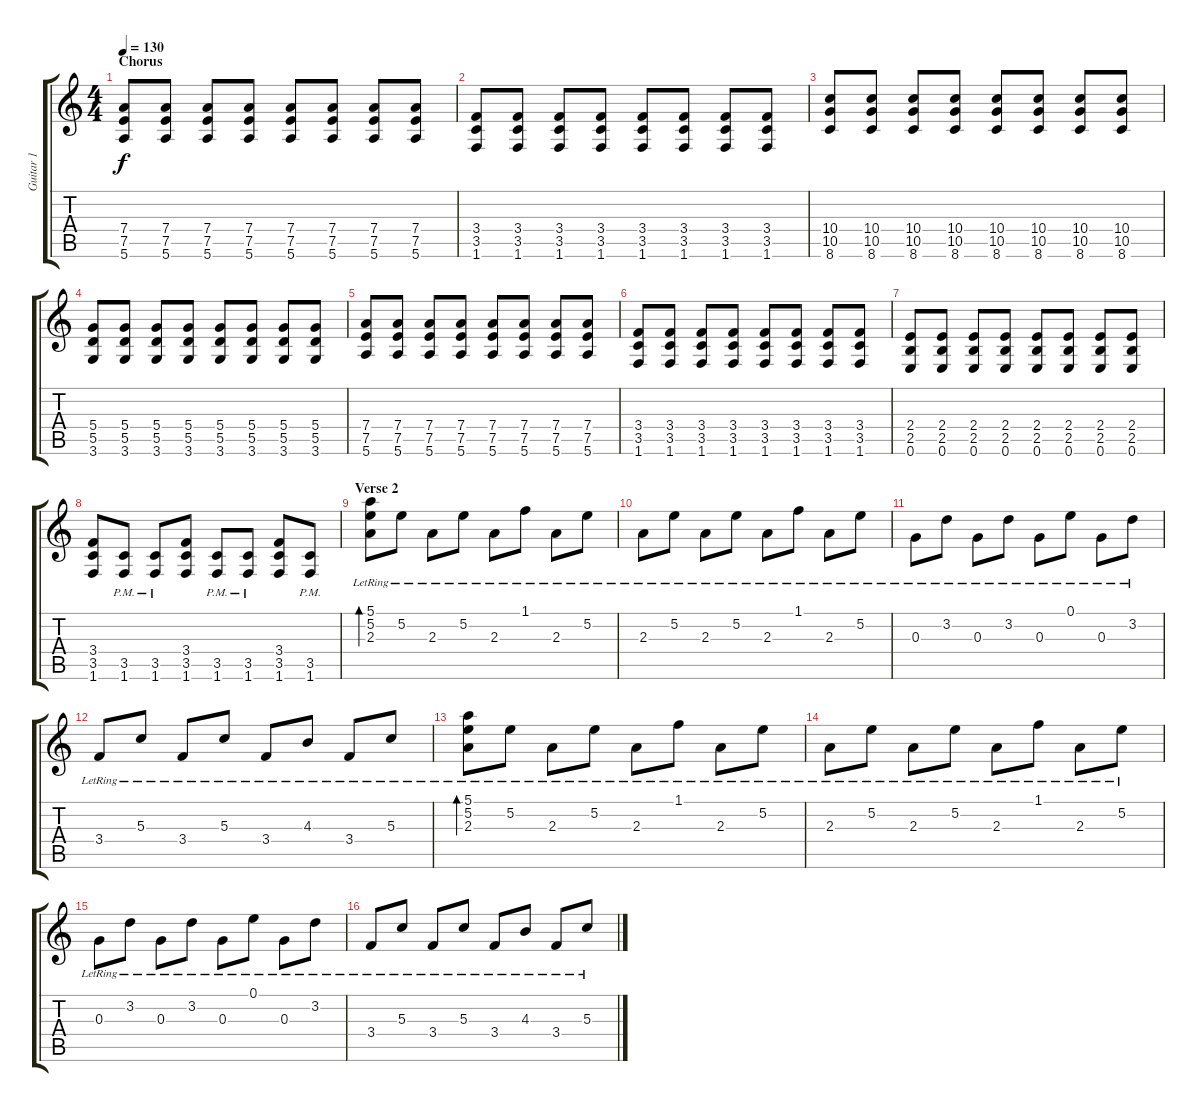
\track ("Guitar 1" "Guitar 1") {instrument acousticguitarsteel}
\staff {score tabs}
\tuning (E4 B3 G3 D3 A2 E2) {hide}
\ts (4 4)
\section ("" "Chorus")
\tempo 130
\clef g2
\ks c
(7.4 7.5 5.6).8{dy f balance 8 instrument distortionguitar} (7.4 7.5 5.6).8{balance 8 instrument distortionguitar} (7.4 7.5 5.6).8{balance 8 instrument distortionguitar} (7.4 7.5 5.6).8{balance 8 instrument distortionguitar} (7.4 7.5 5.6).8{balance 8 instrument distortionguitar} (7.4 7.5 5.6).8{balance 8 instrument distortionguitar} (7.4 7.5 5.6).8{balance 8 instrument distortionguitar} (7.4 7.5 5.6).8{balance 8 instrument distortionguitar} |
(3.4 3.5 1.6).8{balance 8 instrument distortionguitar} (3.4 3.5 1.6).8{balance 8 instrument distortionguitar} (3.4 3.5 1.6).8{balance 8 instrument distortionguitar} (3.4 3.5 1.6).8{balance 8 instrument distortionguitar} (3.4 3.5 1.6).8{balance 8 instrument distortionguitar} (3.4 3.5 1.6).8{balance 8 instrument distortionguitar} (3.4 3.5 1.6).8{balance 8 instrument distortionguitar} (3.4 3.5 1.6).8{balance 8 instrument distortionguitar} |
(10.4 10.5 8.6).8{balance 8 instrument distortionguitar} (10.4 10.5 8.6).8{balance 8 instrument distortionguitar} (10.4 10.5 8.6).8{balance 8 instrument distortionguitar} (10.4 10.5 8.6).8{balance 8 instrument distortionguitar} (10.4 10.5 8.6).8{balance 8 instrument distortionguitar} (10.4 10.5 8.6).8{balance 8 instrument distortionguitar} (10.4 10.5 8.6).8{balance 8 instrument distortionguitar} (10.4 10.5 8.6).8{balance 8 instrument distortionguitar} |
(5.4 5.5 3.6).8{balance 8 instrument distortionguitar} (5.4 5.5 3.6).8{balance 8 instrument distortionguitar} (5.4 5.5 3.6).8{balance 8 instrument distortionguitar} (5.4 5.5 3.6).8{balance 8 instrument distortionguitar} (5.4 5.5 3.6).8{balance 8 instrument distortionguitar} (5.4 5.5 3.6).8{balance 8 instrument distortionguitar} (5.4 5.5 3.6).8{balance 8 instrument distortionguitar} (5.4 5.5 3.6).8{balance 8 instrument distortionguitar} |
(7.4 7.5 5.6).8{balance 8 instrument distortionguitar} (7.4 7.5 5.6).8{balance 8 instrument distortionguitar} (7.4 7.5 5.6).8{balance 8 instrument distortionguitar} (7.4 7.5 5.6).8{balance 8 instrument distortionguitar} (7.4 7.5 5.6).8{balance 8 instrument distortionguitar} (7.4 7.5 5.6).8{balance 8 instrument distortionguitar} (7.4 7.5 5.6).8{balance 8 instrument distortionguitar} (7.4 7.5 5.6).8{balance 8 instrument distortionguitar} |
(3.4 3.5 1.6).8{balance 8 instrument distortionguitar} (3.4 3.5 1.6).8{balance 8 instrument distortionguitar} (3.4 3.5 1.6).8{balance 8 instrument distortionguitar} (3.4 3.5 1.6).8{balance 8 instrument distortionguitar} (3.4 3.5 1.6).8{balance 8 instrument distortionguitar} (3.4 3.5 1.6).8{balance 8 instrument distortionguitar} (3.4 3.5 1.6).8{balance 8 instrument distortionguitar} (3.4 3.5 1.6).8{balance 8 instrument distortionguitar} |
(2.4 2.5 0.6).8{balance 8 instrument distortionguitar} (2.4 2.5 0.6).8{balance 8 instrument distortionguitar} (2.4 2.5 0.6).8{balance 8 instrument distortionguitar} (2.4 2.5 0.6).8{balance 8 instrument distortionguitar} (2.4 2.5 0.6).8{balance 8 instrument distortionguitar} (2.4 2.5 0.6).8{balance 8 instrument distortionguitar} (2.4 2.5 0.6).8{balance 8 instrument distortionguitar} (2.4 2.5 0.6).8{balance 8 instrument distortionguitar} |
(3.4 3.5 1.6).8{balance 8 instrument distortionguitar} (3.5{pm} 1.6).8{balance 8 instrument distortionguitar} (3.5{pm} 1.6).8{balance 8 instrument distortionguitar} (3.4 3.5 1.6).8{balance 8 instrument distortionguitar} (3.5{pm} 1.6).8{balance 8 instrument distortionguitar} (3.5{pm} 1.6).8{balance 8 instrument distortionguitar} (3.4 3.5 1.6).8{balance 8 instrument distortionguitar} (3.5{pm} 1.6).8{balance 8 instrument distortionguitar} |
\section ("" "Verse 2")
(5.1{lr} 5.2 2.3{lr}).8{bd 480 balance 0 instrument acousticguitarsteel} 5.2{lr}.8 2.3{lr}.8 5.2{lr}.8 2.3{lr}.8 1.1{lr}.8 2.3{lr}.8 5.2{lr}.8 |
2.3{lr}.8 5.2{lr}.8 2.3{lr}.8 5.2{lr}.8 2.3{lr}.8 1.1{lr}.8 2.3{lr}.8 5.2{lr}.8 |
0.3{lr}.8 3.2{lr}.8 0.3{lr}.8 3.2{lr}.8 0.3{lr}.8 0.1{lr}.8 0.3{lr}.8 3.2{lr}.8 |
3.4{lr}.8 5.3{lr}.8 3.4{lr}.8 5.3{lr}.8 3.4{lr}.8 4.3{lr}.8 3.4{lr}.8 5.3{lr}.8 |
(5.1{lr} 5.2 2.3{lr}).8{bd 480 balance 0} 5.2{lr}.8 2.3{lr}.8 5.2{lr}.8 2.3{lr}.8 1.1{lr}.8 2.3{lr}.8 5.2{lr}.8 |
2.3{lr}.8 5.2{lr}.8 2.3{lr}.8 5.2{lr}.8 2.3{lr}.8 1.1{lr}.8 2.3{lr}.8 5.2{lr}.8 |
0.3{lr}.8 3.2{lr}.8 0.3{lr}.8 3.2{lr}.8 0.3{lr}.8 0.1{lr}.8 0.3{lr}.8 3.2{lr}.8 |
3.4{lr}.8 5.3{lr}.8 3.4{lr}.8 5.3{lr}.8 3.4{lr}.8 4.3{lr}.8 3.4{lr}.8 5.3{lr}.8
